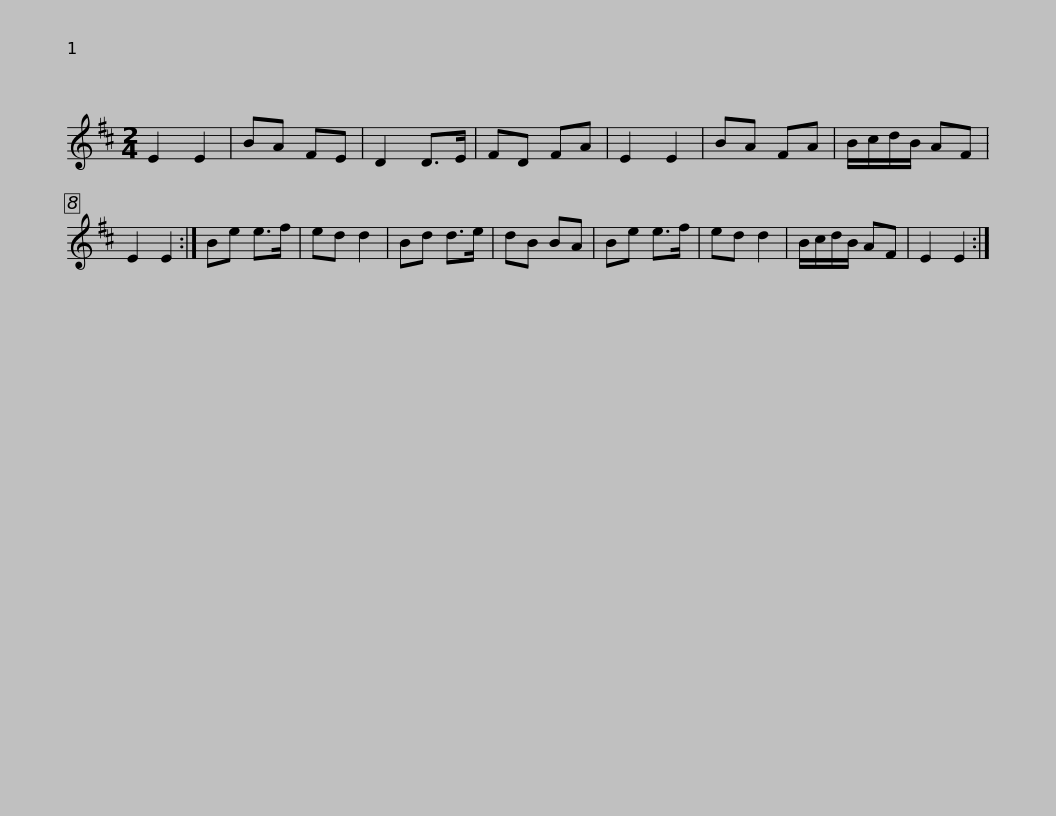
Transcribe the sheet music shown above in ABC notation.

X:1
L:1/8
M:2/4
I:linebreak $
K:D
V:1 treble
V:1
 E2 E2 | BA FE | D2 D>E | FD FA | E2 E2 | %5
 BA FA | B/c/d/B/ AF | E2 E2 :| Be e>f | ed d2 | %10
 Bd d>e |$ dB BA | Be e>f | ed d2 | B/c/d/B/ AF | %15
 E2 E2 :| %16
